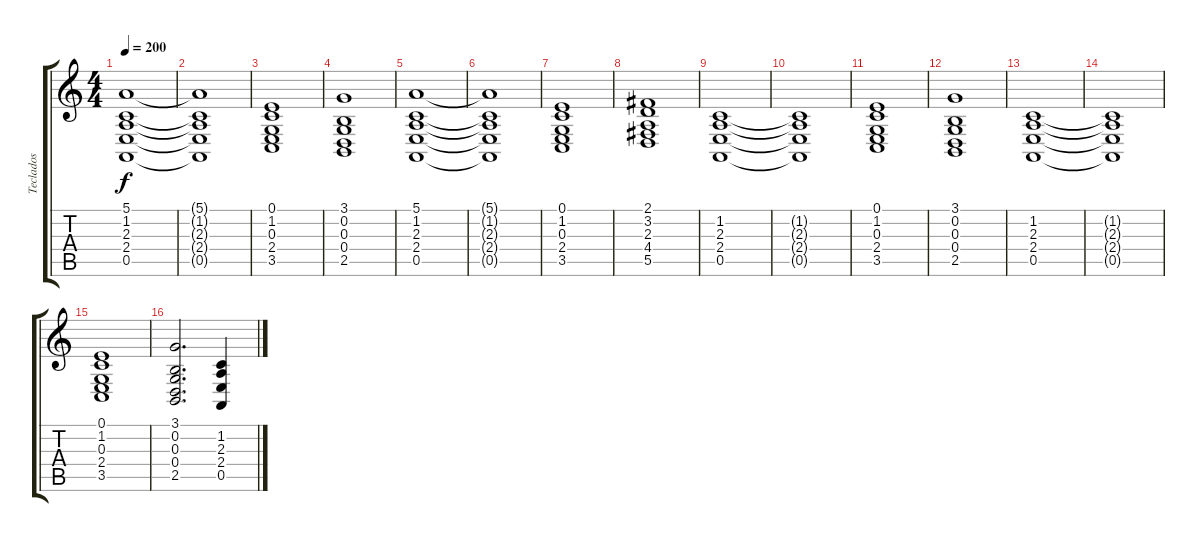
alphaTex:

\track ("Teclados" "Teclados") {instrument stringensemble2}
\staff {score tabs}
\tuning (E4 B3 G3 D3 A2 E2) {hide}
\ts (4 4)
\tempo 200
\clef g2
\ks c
(5.1 1.2 2.3 2.4 0.5).1{dy f} |
(5.1{t} 1.2{t} 2.3{t} 2.4{t} 0.5{t}).1 |
(0.1 1.2 0.3 2.4 3.5).1 |
(3.1 0.2 0.3 0.4 2.5).1 |
(5.1 1.2 2.3 2.4 0.5).1 |
(5.1{t} 1.2{t} 2.3{t} 2.4{t} 0.5{t}).1 |
(0.1 1.2 0.3 2.4 3.5).1 |
(2.1 3.2 2.3 4.4 5.5).1 |
(1.2 2.3 2.4 0.5).1 |
(1.2{t} 2.3{t} 2.4{t} 0.5{t}).1 |
(0.1 1.2 0.3 2.4 3.5).1 |
(3.1 0.2 0.3 0.4 2.5).1 |
(1.2 2.3 2.4 0.5).1 |
(1.2{t} 2.3{t} 2.4{t} 0.5{t}).1 |
(0.1 1.2 0.3 2.4 3.5).1 |
(3.1 0.2 0.3 0.4 2.5).2{d} (1.2 2.3 2.4 0.5).4
